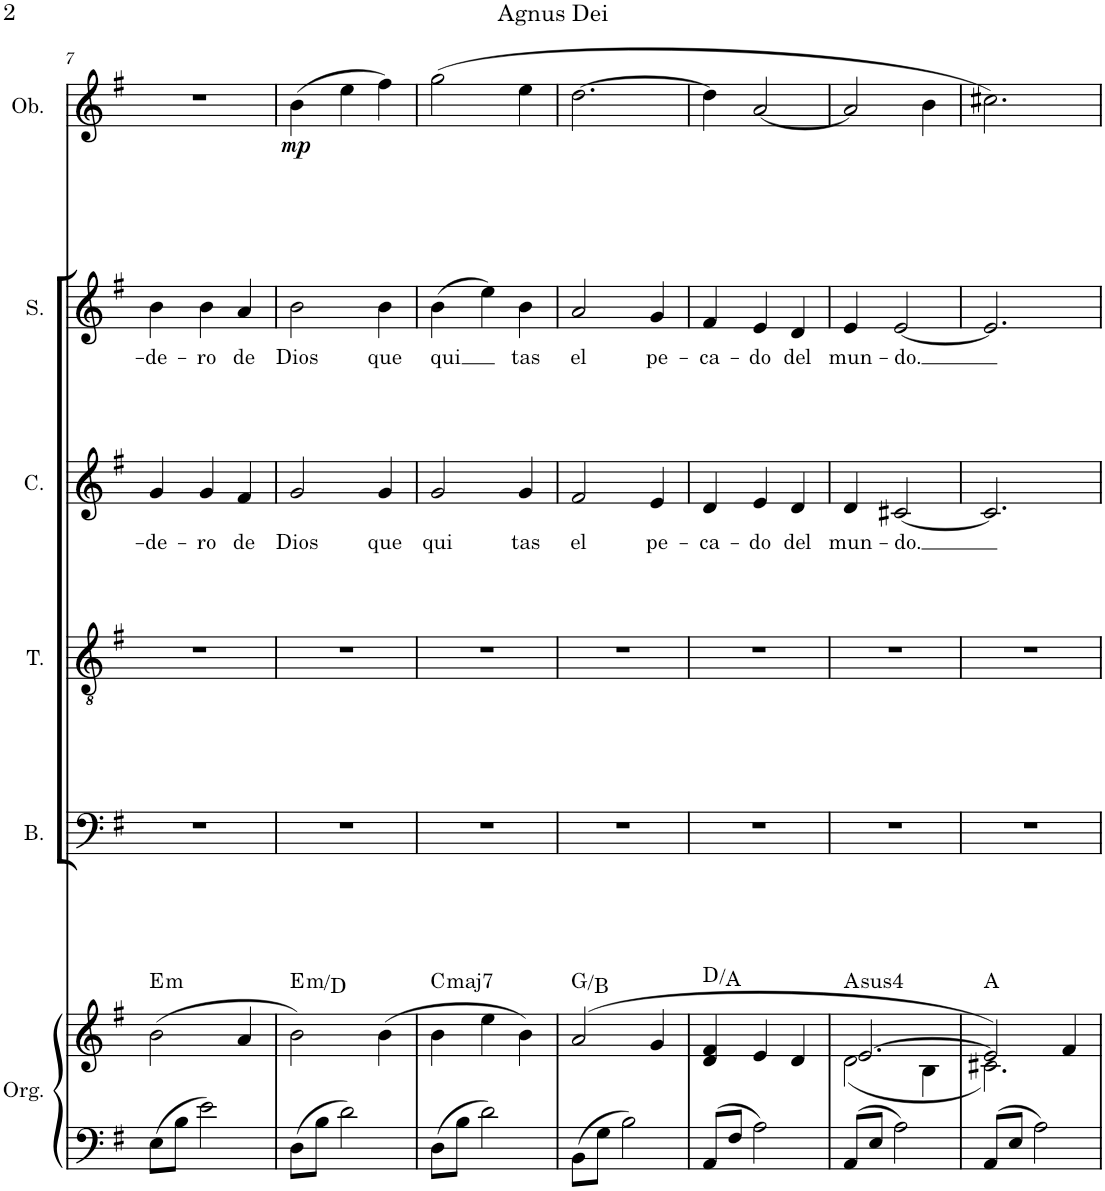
**kern	**kern	**harte	**kern	**kern	**kern	**text	**kern	**text	**kern	**dynam
*part6	*part6	*part6	*part5	*part4	*part3	*part3	*part2	*part2	*part1	*part1
*staff7	*staff6	*	*staff5	*staff4	*staff3	*staff3	*staff2	*staff2	*staff1	*staff1
*I"Órgano	*	*	*I"Bajo	*I"Tenor	*I"Contralto	*	*I"Soprano	*	*I"Oboe	*
*	*	*	*I'B.	*I'T.	*I'C.	*	*I'S.	*	*I'Ob.	*
!!LO:PB:g=z
*clefF4	*clefG2	*	*clefF4	*clefGv2	*clefG2	*	*clefG2	*	*clefG2	*
*k[f#]	*k[f#]	*	*k[f#]	*k[f#]	*k[f#]	*	*k[f#]	*	*k[f#]	*
*M3/4	*M3/4	*	*M3/4	*M3/4	*M3/4	*	*M3/4	*	*M3/4	*
=7	=7	=7	=7	=7	=7	=7	=7	=7	=7	=7
!	!	!LO:H:kt=m	!	!	!	!LO:LY:b	!	!LO:LY:b	!	!
8E\L	(2b\	E:min	2.r	2.r	4g/	-de-	4b\	-de-	2.r	.
8B\J	.	.	.	.	.	.	.	.	.	.
!	!	!	!	!	!	!LO:LY:b	!	!LO:LY:b	!	!
2e\	.	.	.	.	4g/	-ro	4b\	-ro	.	.
!	!	!	!	!	!	!LO:LY:b	!	!LO:LY:b	!	!
.	4a/	.	.	.	4f#/	de	4a/	de	.	.
=8	=8	=8	=8	=8	=8	=8	=8	=8	=8	=8
!	!	!LO:H:kt=m	!	!	!	!LO:LY:b	!	!LO:LY:b	!	!LO:DY:b
8D\L	2b\)	E:min/b7	2.r	2.r	2g/	Dios	2b\	Dios	(4b\	mp
8B\J	.	.	.	.	.	.	.	.	.	.
2d\	.	.	.	.	.	.	.	.	4ee\	.
!	!	!	!	!	!	!LO:LY:b	!	!LO:LY:b	!	!
.	(4b\	.	.	.	4g/	que	4b\	que	4ff#\)	.
=9	=9	=9	=9	=9	=9	=9	=9	=9	=9	=9
!	!	!LO:H:kt=maj7	!	!	!	!LO:LY:b	!	!LO:LY:b	!	!
8D\L	4b\	C:maj7	2.r	2.r	2g/	qui	(4b\	qui	(2gg\	.
8B\J	.	.	.	.	.	.	.	.	.	.
2d\	4ee\	.	.	.	.	.	4ee\)	.	.	.
!	!	!	!	!	!	!LO:LY:b	!	!LO:LY:b	!	!
.	4b\)	.	.	.	4g/	tas	4b\	tas	4ee\	.
=10	=10	=10	=10	=10	=10	=10	=10	=10	=10	=10
!	!	!	!	!	!	!LO:LY:b	!	!LO:LY:b	!	!
8BB\L	(2a/	G:maj/3	2.r	2.r	2f#/	el	2a/	el	[2.dd\	.
8G\J	.	.	.	.	.	.	.	.	.	.
2B\	.	.	.	.	.	.	.	.	.	.
!	!	!	!	!	!	!LO:LY:b	!	!LO:LY:b	!	!
.	4g/	.	.	.	4e/	pe-	4g/	pe-	.	.
=11	=11	=11	=11	=11	=11	=11	=11	=11	=11	=11
!	!	!	!	!	!	!LO:LY:b	!	!LO:LY:b	!	!
8AA/L	4d/ 4f#/	D:maj/5	2.r	2.r	4d/	-ca-	4f#/	-ca-	4dd\]	.
8F#/J	.	.	.	.	.	.	.	.	.	.
!	!	!	!	!	!	!LO:LY:b	!	!LO:LY:b	!	!
2A\	4e/	.	.	.	4e/	-do	4e/	-do	[2a/	.
!	!	!	!	!	!	!LO:LY:b	!	!LO:LY:b	!	!
.	4d/	.	.	.	4d/	del	4d/	del	.	.
=12	=12	=12	=12	=12	=12	=12	=12	=12	=12	=12
*	*^	*	*	*	*	*	*	*	*	*
!	!	!	!LO:H:kt=4	!	!	!	!LO:LY:b	!	!LO:LY:b	!	!
8AA/L	[2.e/	(2d\	A:sus4	2.r	2.r	4d/	mun-	4e/	mun-	2a/]	.
8E/J	.	.	.	.	.	.	.	.	.	.	.
!	!	!	!	!	!	!	!LO:LY:b	!	!LO:LY:b	!	!
2A\	.	.	.	.	.	[2c#X/	-do.	[2e/	-do.	.	.
.	.	4B\	.	.	.	.	.	.	.	4b\	.
=13	=13	=13	=13	=13	=13	=13	=13	=13	=13	=13	=13
8AA/L	2e/])	2.c#X\)	A:maj	2.r	2.r	2.c#/]	.	2.e/]	.	2.cc#X\)	.
8E/J	.	.	.	.	.	.	.	.	.	.	.
2A\	.	.	.	.	.	.	.	.	.	.	.
.	4f#/	.	.	.	.	.	.	.	.	.	.
*	*v	*v	*	*	*	*	*	*	*	*	*
=	=	=	=	=	=	=	=	=	=	=
*-	*-	*-	*-	*-	*-	*-	*-	*-	*-	*-
